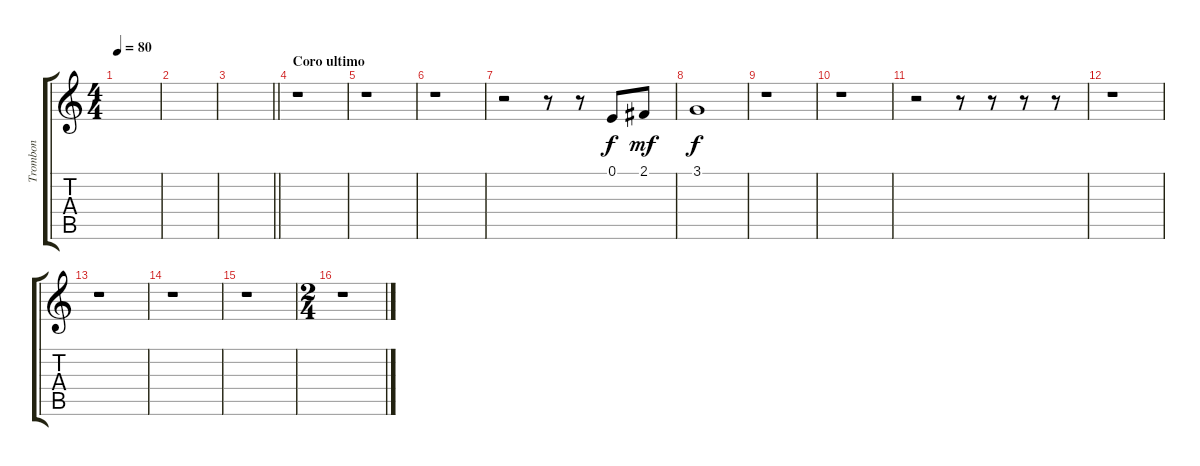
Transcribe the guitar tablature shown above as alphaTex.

\track ("Trombon" "Trombon") {instrument brasssection}
\staff {score tabs}
\tuning (E4 B3 G3 D3 A2 E2) {hide}
\ts (4 4)
\tempo 80
\clef g2
\ks c
|
|
\barLineRight lightlight
|
\section ("" "Coro ultimo")
r.1 |
r.1 |
r.1 |
r.2{volume 10} r.8 r.8 0.1.8 2.1.8{dy mf} |
3.1.1{dy f} |
r.1 |
r.1 |
r.2 r.8 r.8 r.8 r.8 |
r.1 |
r.1 |
r.1 |
r.1 |
\ts (2 4)
r.1
